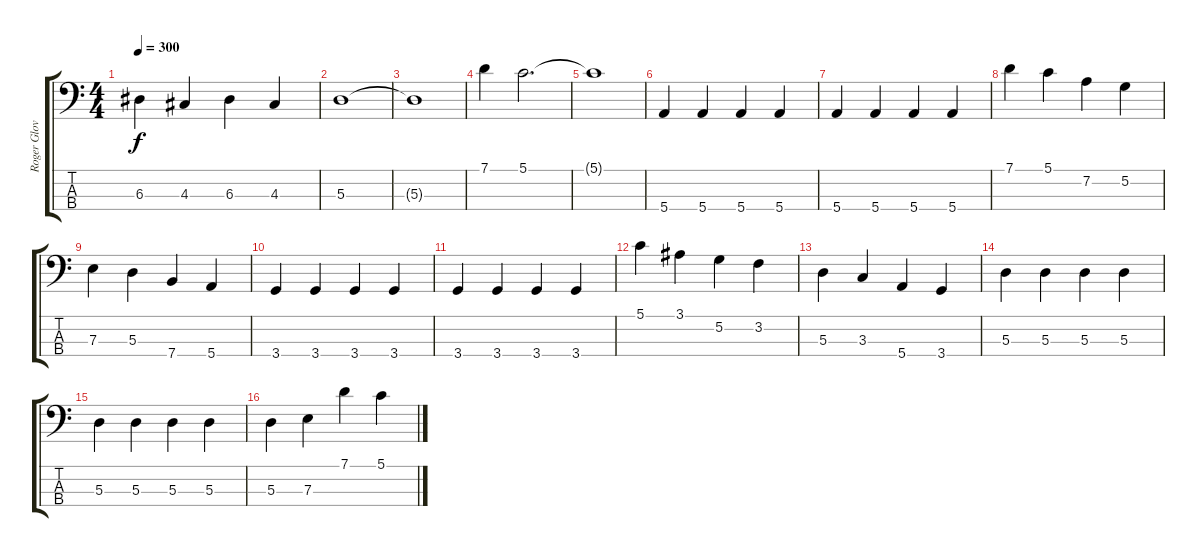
\track ("Roger Glover" "Roger Glov") {instrument electricbasspick}
\staff {score tabs}
\tuning (G2 D2 A1 E1) {hide}
\ts (4 4)
\tempo 300
\clef f4
\ks c
6.3.4{dy f} 4.3.4 6.3.4 4.3.4 |
5.3.1 |
5.3{t}.1 |
7.1.4 5.1.2{d} |
5.1{t}.1 |
5.4.4 5.4.4 5.4.4 5.4.4 |
5.4.4 5.4.4 5.4.4 5.4.4 |
7.1.4 5.1.4 7.2.4 5.2.4 |
7.3.4 5.3.4 7.4.4 5.4.4 |
3.4.4 3.4.4 3.4.4 3.4.4 |
3.4.4 3.4.4 3.4.4 3.4.4 |
5.1.4 3.1.4 5.2.4 3.2.4 |
5.3.4 3.3.4 5.4.4 3.4.4 |
5.3.4 5.3.4 5.3.4 5.3.4 |
5.3.4 5.3.4 5.3.4 5.3.4 |
5.3.4 7.3.4 7.1.4 5.1.4
